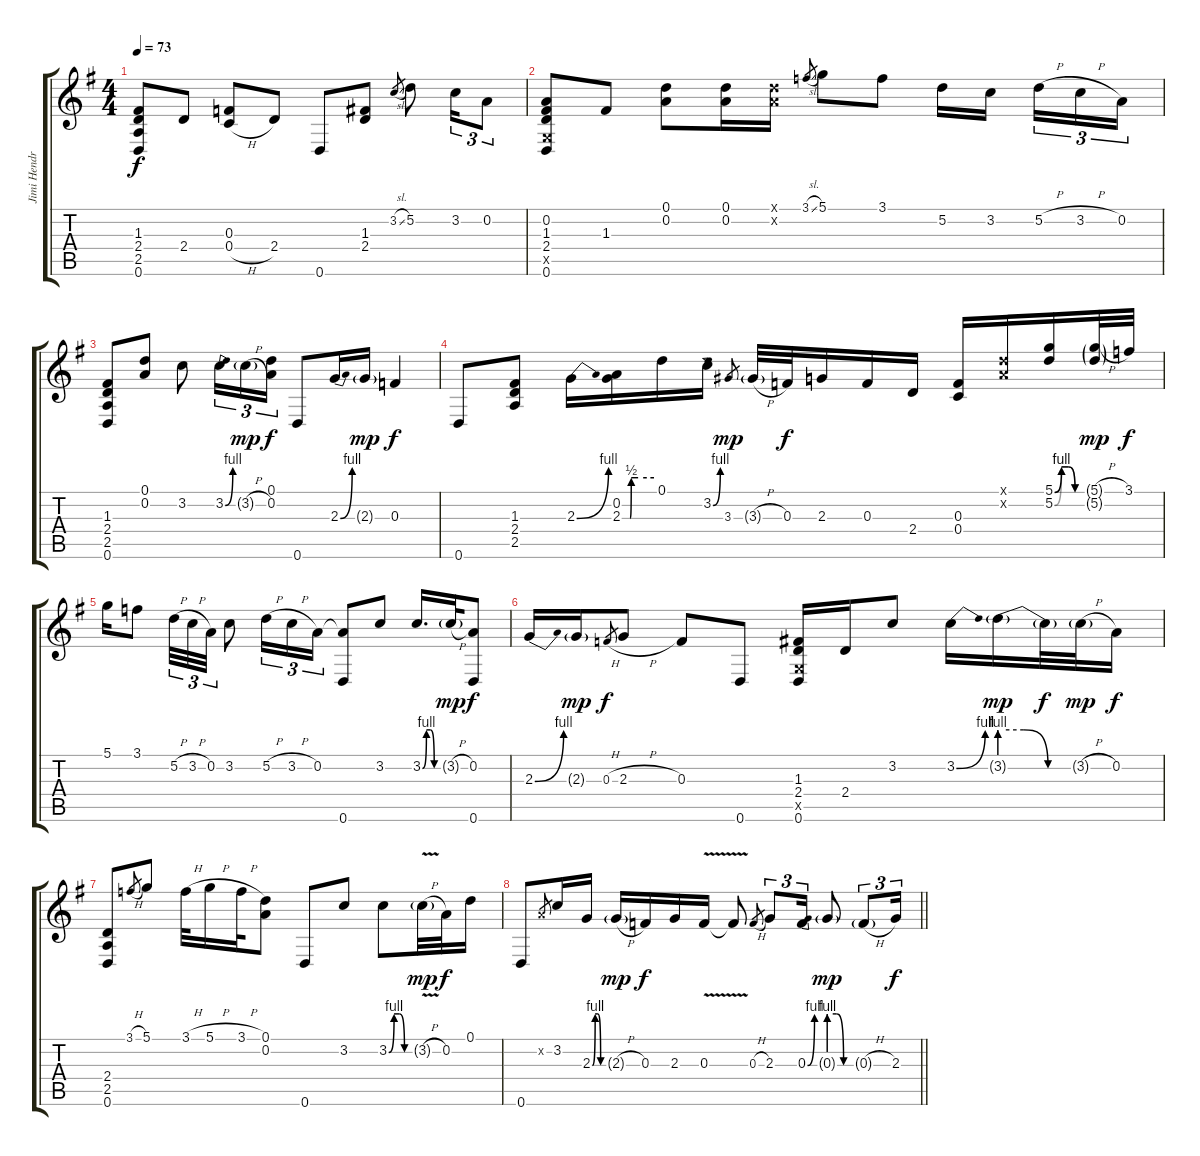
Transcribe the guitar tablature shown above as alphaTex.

\track ("Jimi Hendrix" "Jimi Hendr") {instrument overdrivenguitar}
\staff {score tabs}
\tuning (D4 A3 F3 C3 G2 D2) {hide}
\ts (4 4)
\tempo 73
\clef g2
\ks g
(1.3 2.4 2.5 0.6).8{dy f} 2.4.8 (0.3 0.4{h}).8 2.4.8 0.6.8 (1.3 2.4).8 3.2{sl}.8{gr} 5.2.8 3.2.16{tu (3 2)} 0.2.8{tu (3 2)} |
(0.2 1.3 2.4 0.5{x} 0.6).8 1.3.8 (0.1 0.2).8 (0.1 0.2).16 (0.1{x} 0.2{x}).16 3.1{sl}.8{gr} 5.1.8 3.1.8 5.2.16 3.2.16{beam splitsecondary} 5.2{h}.16{tu (3 2)} 3.2{h}.16{tu (3 2)} 0.2.16{tu (3 2)} |
(1.3 2.4 2.5 0.6).8 (0.1 0.2).8 3.2.8 3.2{be (bend 0 0 60 4)}.16{tu (3 2)} 3.2{h g}.16{tu (3 2) dy mp} (0.1 0.2).16{tu (3 2) dy f} 0.6.8 2.3{be (bend 0 0 60 4)}.16 2.3{g}.16{dy mp} 0.3.4{dy f} |
0.6.8 (1.3 2.4 2.5).8 2.3{be (bend 0 0 60 4)}.16 (0.2 2.3{be (custom 0 0 15 0 17 2 30 2 60 2)}).16 0.1.16 3.2{be (bend 0 0 60 4)}.16 3.3.8{gr dy mp} 3.3{h g}.32 0.3.32{dy f} 2.3.16 0.3.16 2.4.16 (0.3 0.4).16 (0.1{x} 0.2{x}).16 (5.1{be (custom 0 0 15 4 30 4 45 0 60 0)} 5.2{be (custom 0 0 15 4 30 4 45 0 60 0)}).16 (5.1{h g} 5.2{g}).32{dy mp} 3.1.32{dy f} |
5.1.16 3.1.8 5.2{h}.32{tu (3 2)} 3.2{h}.32{tu (3 2)} 0.2.32{tu (3 2)} 3.2.8 5.2{h}.16{tu (3 2)} 3.2{h}.16{tu (3 2)} 0.2.16{tu (3 2)} (0.2{t} 0.6).8 3.2.8 3.2{be (custom 0 0 15 4 30 4 45 0 60 0)}.16{d} 3.2{h g}.32{dy mp} (0.2 0.6).8{dy f} |
2.3{be (bend 0 0 60 4)}.16 2.3{g}.16{dy mp} 0.3{h}.8{gr dy f} 2.3{h}.8 0.3.8 0.6.8 (1.3 2.4 0.5{x} 0.6).16 2.4.16 3.2.8 3.2{be (bend 0 0 60 4)}.16 3.2{be (custom 0 4 20 4 40 0 60 0) g}.16{dy mp} 3.2{t}.32{dy f} 3.2{h g}.32{dy mp} 0.2.16{dy f} |
(2.4 2.5 0.6).8 3.1{h}.8{gr} 5.1.8 3.1{h}.32 5.1{h}.16 3.1{h}.32 (0.1 0.2).8 0.6.8 3.2.8 3.2{be (custom 0 0 15 4 30 4 45 0 60 0)}.8 3.2{v h g}.32{dy mp} 0.2.32{dy f} 0.1.16 |
\barLineRight lightlight
0.6.8 0.2{x}.8{gr} 3.2.16 2.3{be (custom 0 0 15 4 30 4 45 0 60 0)}.16 2.3{h g}.16{dy mp} 0.3.16{dy f} 2.3.16 0.3{v}.16 0.3{t}.8 0.3{h}.8{gr} 2.3.8{tu (3 2)} 0.3{be (bend 0 0 60 4)}.16{tu (3 2)} 0.3{be (custom 0 4 20 4 40 0 60 0) g}.8{dy mp} 0.3{h g}.8{tu (3 2)} 2.3.16{tu (3 2) dy f}
